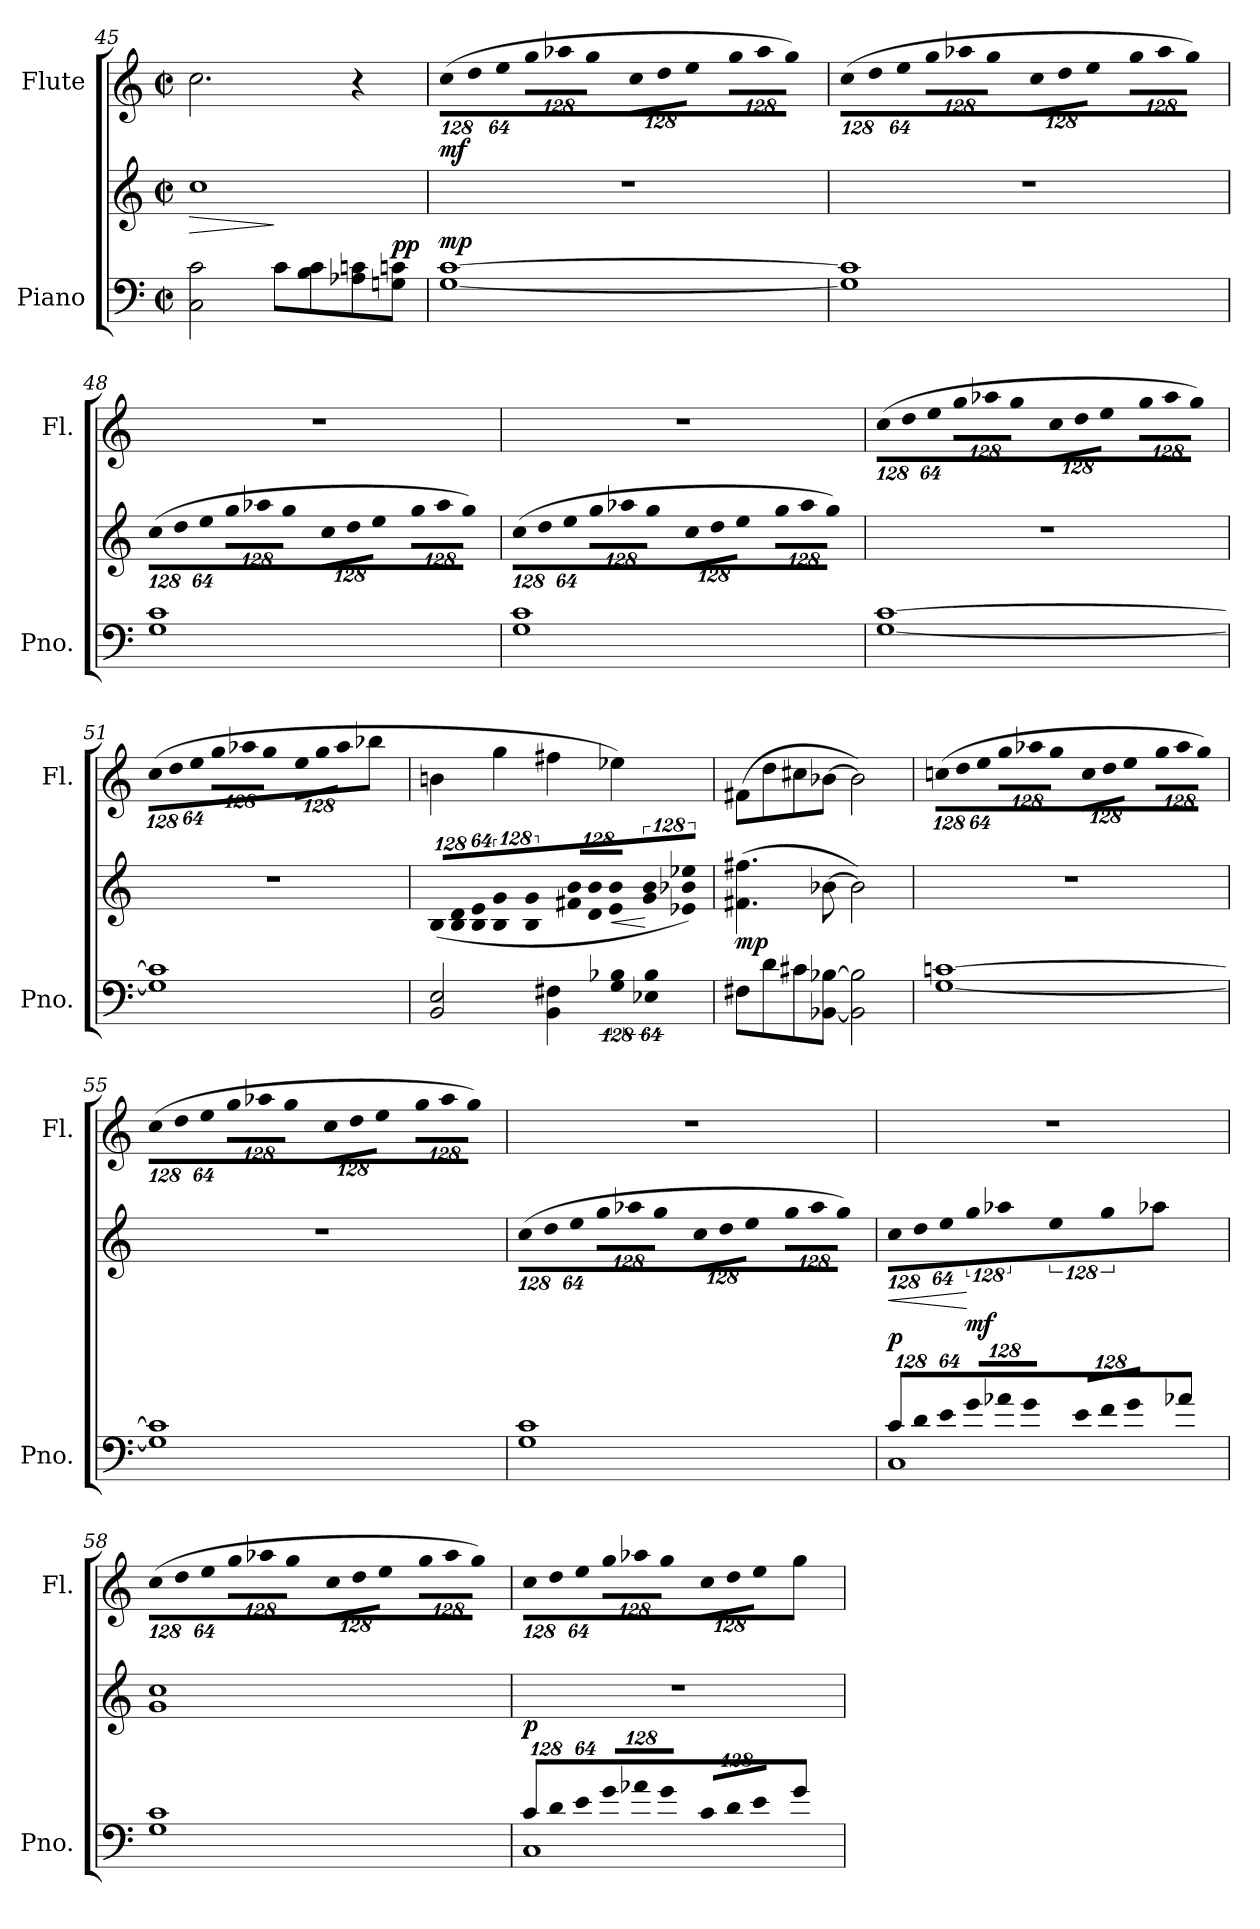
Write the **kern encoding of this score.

**kern	**kern	**dynam	**kern	**dynam
*part2	*part2	*part2	*part1	*part1
*staff3	*staff2	*staff2/3	*staff1	*staff1
*I"Piano	*	*	*I"Flute	*
*I'Pno.	*	*	*I'Fl.	*
*clefF4	*clefG2	*	*clefG2	*
*k[]	*k[]	*	*k[]	*
*C:	*C:	*	*C:	*
*M2/2	*M2/2	*	*M2/2	*
*met(c|)	*met(c|)	*	*met(c|)	*
=45	=45	=45	=45	=45
!	!	!LO:HP:b	!	!
2Ci\ 2ci	1cci	>	2.cci\	.
8ci\L	.	]	.	.
8Bi\ 8ci	.	.	.	.
8A-Xi\ 8cni	.	.	4r	.
8Gni\ 8cniJ	.	pp	.	.
=46	=46	=46	=46	=46
*	*	*	*Xbrackettup	*
*	*	*	*MM170	*
!	!	!	!LO:N:vis=8	!
[<1Gi [>1ci	1r	mp	(1024%85cci\L	mf
!	!	!	!LO:N:vis=8	!
.	.	.	1024%85ddi\	.
!	!	!	!LO:N:vis=8	!
.	.	.	512%43eei\J	.
!	!	!	!LO:N:vis=8	!
.	.	.	1024%85ggi\L	.
!	!	!	!LO:N:vis=8	!
.	.	.	1024%85aa-Xi\	.
!	!	!	!LO:N:vis=8	!
.	.	.	512%43ggi\J	.
!	!	!	!LO:N:vis=8	!
.	.	.	1024%85cci\L	.
!	!	!	!LO:N:vis=8	!
.	.	.	1024%85ddi\	.
!	!	!	!LO:N:vis=8	!
.	.	.	512%43eei\J	.
!	!	!	!LO:N:vis=8	!
.	.	.	1024%85ggi\L	.
!	!	!	!LO:N:vis=8	!
.	.	.	1024%85aa-i\	.
!	!	!	!LO:N:vis=8	!
.	.	.	512%43ggi\J)	.
!!LO:PB:g=z
=47	=47	=47	=47	=47
!	!	!	!LO:N:vis=8	!
1Gi] 1ci]	1r	.	(1024%85cci\L	.
!	!	!	!LO:N:vis=8	!
.	.	.	1024%85ddi\	.
!	!	!	!LO:N:vis=8	!
.	.	.	512%43eei\J	.
!	!	!	!LO:N:vis=8	!
.	.	.	1024%85ggi\L	.
!	!	!	!LO:N:vis=8	!
.	.	.	1024%85aa-Xi\	.
!	!	!	!LO:N:vis=8	!
.	.	.	512%43ggi\J	.
!	!	!	!LO:N:vis=8	!
.	.	.	1024%85cci\L	.
!	!	!	!LO:N:vis=8	!
.	.	.	1024%85ddi\	.
!	!	!	!LO:N:vis=8	!
.	.	.	512%43eei\J	.
!	!	!	!LO:N:vis=8	!
.	.	.	1024%85ggi\L	.
!	!	!	!LO:N:vis=8	!
.	.	.	1024%85aa-i\	.
!	!	!	!LO:N:vis=8	!
.	.	.	512%43ggi\J)	.
=48	=48	=48	=48	=48
*	*Xbrackettup	*	*	*
!	!LO:N:vis=8	!	!	!
1Gi 1ci	(1024%85cci\L	mp p	1r	.
!	!LO:N:vis=8	!	!	!
.	1024%85ddi\	.	.	.
!	!LO:N:vis=8	!	!	!
.	512%43eei\J	.	.	.
!	!LO:N:vis=8	!	!	!
.	1024%85ggi\L	.	.	.
!	!LO:N:vis=8	!	!	!
.	1024%85aa-Xi\	.	.	.
!	!LO:N:vis=8	!	!	!
.	512%43ggi\J	.	.	.
!	!LO:N:vis=8	!	!	!
.	1024%85cci\L	.	.	.
!	!LO:N:vis=8	!	!	!
.	1024%85ddi\	.	.	.
!	!LO:N:vis=8	!	!	!
.	512%43eei\J	.	.	.
!	!LO:N:vis=8	!	!	!
.	1024%85ggi\L	.	.	.
!	!LO:N:vis=8	!	!	!
.	1024%85aa-i\	.	.	.
!	!LO:N:vis=8	!	!	!
.	512%43ggi\J)	.	.	.
=49	=49	=49	=49	=49
!	!LO:N:vis=8	!	!	!
1Gi 1ci	(1024%85cci\L	.	1r	.
!	!LO:N:vis=8	!	!	!
.	1024%85ddi\	.	.	.
!	!LO:N:vis=8	!	!	!
.	512%43eei\J	.	.	.
!	!LO:N:vis=8	!	!	!
.	1024%85ggi\L	.	.	.
!	!LO:N:vis=8	!	!	!
.	1024%85aa-Xi\	.	.	.
!	!LO:N:vis=8	!	!	!
.	512%43ggi\J	.	.	.
!	!LO:N:vis=8	!	!	!
.	1024%85cci\L	.	.	.
!	!LO:N:vis=8	!	!	!
.	1024%85ddi\	.	.	.
!	!LO:N:vis=8	!	!	!
.	512%43eei\J	.	.	.
!	!LO:N:vis=8	!	!	!
.	1024%85ggi\L	.	.	.
!	!LO:N:vis=8	!	!	!
.	1024%85aa-i\	.	.	.
!	!LO:N:vis=8	!	!	!
.	512%43ggi\J)	.	.	.
!!LO:LB:g=z
=50	=50	=50	=50	=50
!	!	!	!LO:N:vis=8	!
[<1Gi [>1ci	1r	.	(1024%85cci\L	.
!	!	!	!LO:N:vis=8	!
.	.	.	1024%85ddi\	.
!	!	!	!LO:N:vis=8	!
.	.	.	512%43eei\J	.
!	!	!	!LO:N:vis=8	!
.	.	.	1024%85ggi\L	.
!	!	!	!LO:N:vis=8	!
.	.	.	1024%85aa-Xi\	.
!	!	!	!LO:N:vis=8	!
.	.	.	512%43ggi\J	.
!	!	!	!LO:N:vis=8	!
.	.	.	1024%85cci\L	.
!	!	!	!LO:N:vis=8	!
.	.	.	1024%85ddi\	.
!	!	!	!LO:N:vis=8	!
.	.	.	512%43eei\J	.
!	!	!	!LO:N:vis=8	!
.	.	.	1024%85ggi\L	.
!	!	!	!LO:N:vis=8	!
.	.	.	1024%85aa-i\	.
!	!	!	!LO:N:vis=8	!
.	.	.	512%43ggi\J)	.
=51	=51	=51	=51	=51
!	!	!	!LO:N:vis=8	!
1Gi] 1ci]	1r	.	(1024%85cci\L	.
!	!	!	!LO:N:vis=8	!
.	.	.	1024%85ddi\	.
!	!	!	!LO:N:vis=8	!
.	.	.	512%43eei\J	.
!	!	!	!LO:N:vis=8	!
.	.	.	1024%85ggi\L	.
!	!	!	!LO:N:vis=8	!
.	.	.	1024%85aa-Xi\	.
!	!	!	!LO:N:vis=8	!
.	.	.	512%43ggi\J	.
!	!	!	!LO:N:vis=8	!
.	.	.	1024%85eei\L	.
!	!	!	!LO:N:vis=8	!
.	.	.	1024%85ggi\	.
!	!	!	!LO:N:vis=8	!
.	.	.	512%43aa-i\J	.
.	.	.	4bb-Xi\	.
=52	=52	=52	=52	=52
!	!LO:N:vis=8	!	!	!
2BBi/ 2Ei	(1024%85Bi/L	.	4bni\	.
!	!LO:N:vis=8	!	!	!
.	1024%85Bi/ 1024%85di	.	.	.
!	!LO:N:vis=8	!	!	!
.	512%43Bi/ 512%43eiJ	.	.	.
*	*brackettup	*	*	*
!	!LO:N:vis=4	!	!	!
.	512%85Bi/ 512%85gi	.	4ggi\	.
!	!LO:N:vis=8	!	!	!
.	512%43Bi/ 512%43gi	.	.	.
*	*Xbrackettup	*	*	*
!	!LO:N:vis=8	!	!	!
4BBi\ 4F#Xi	1024%85f#Xi/ 1024%85biL	.	4ff#Xi\	.
!	!LO:N:vis=8	!	!	!
.	1024%85di/ 1024%85bi	.	.	.
!	!LO:N:vis=8	!	!	!
.	512%43ei/ 512%43biJ	.	.	.
!LO:N:vis=4	!	!	!	!
*	*brackettup	*	*	*
!	!LO:N:vis=4	!LO:HP:b	!	!
512%85Gi\ 512%85B-Xi	512%85gi/ 512%85bi	<	4ee-Xi\)	.
!LO:N:vis=8	!LO:N:vis=8	!	!	!
512%43E-Xi\ 512%43B-i	512%43e-Xi/ 512%43b-Xi 512%43ee-Xi)	[	.	.
=53	=53	=53	=53	=53
8F#Xi\L	(4.f#Xi\ 4.ff#Xi	mp	(8f#Xi\L	.
8di\	.	.	8ddi\	.
8c#Xi\	.	.	8cc#Xi\	.
[<8BB-Xi\ [>8B-XiJ	[>8b-Xi\	.	[>8b-Xi\J	.
2BB-i\] 2B-i]	2b-i\])	.	2b-i\])	.
!!LO:LB:g=z
=54	=54	=54	=54	=54
!	!	!	!LO:N:vis=8	!
[<1Gi [>1cni	1r	.	(1024%85ccni\L	.
!	!	!	!LO:N:vis=8	!
.	.	.	1024%85ddi\	.
!	!	!	!LO:N:vis=8	!
.	.	.	512%43eei\J	.
!	!	!	!LO:N:vis=8	!
.	.	.	1024%85ggi\L	.
!	!	!	!LO:N:vis=8	!
.	.	.	1024%85aa-Xi\	.
!	!	!	!LO:N:vis=8	!
.	.	.	512%43ggi\J	.
!	!	!	!LO:N:vis=8	!
.	.	.	1024%85cci\L	.
!	!	!	!LO:N:vis=8	!
.	.	.	1024%85ddi\	.
!	!	!	!LO:N:vis=8	!
.	.	.	512%43eei\J	.
!	!	!	!LO:N:vis=8	!
.	.	.	1024%85ggi\L	.
!	!	!	!LO:N:vis=8	!
.	.	.	1024%85aa-i\	.
!	!	!	!LO:N:vis=8	!
.	.	.	512%43ggi\J)	.
=55	=55	=55	=55	=55
!	!	!	!LO:N:vis=8	!
1Gi] 1ci]	1r	.	(1024%85cci\L	.
!	!	!	!LO:N:vis=8	!
.	.	.	1024%85ddi\	.
!	!	!	!LO:N:vis=8	!
.	.	.	512%43eei\J	.
!	!	!	!LO:N:vis=8	!
.	.	.	1024%85ggi\L	.
!	!	!	!LO:N:vis=8	!
.	.	.	1024%85aa-Xi\	.
!	!	!	!LO:N:vis=8	!
.	.	.	512%43ggi\J	.
!	!	!	!LO:N:vis=8	!
.	.	.	1024%85cci\L	.
!	!	!	!LO:N:vis=8	!
.	.	.	1024%85ddi\	.
!	!	!	!LO:N:vis=8	!
.	.	.	512%43eei\J	.
!	!	!	!LO:N:vis=8	!
.	.	.	1024%85ggi\L	.
!	!	!	!LO:N:vis=8	!
.	.	.	1024%85aa-i\	.
!	!	!	!LO:N:vis=8	!
.	.	.	512%43ggi\J)	.
=56	=56	=56	=56	=56
*	*Xbrackettup	*	*	*
!	!LO:N:vis=8	!	!	!
1Gi 1ci	(1024%85cci\L	mp p	1r	.
!	!LO:N:vis=8	!	!	!
.	1024%85ddi\	.	.	.
!	!LO:N:vis=8	!	!	!
.	512%43eei\J	.	.	.
!	!LO:N:vis=8	!	!	!
.	1024%85ggi\L	.	.	.
!	!LO:N:vis=8	!	!	!
.	1024%85aa-Xi\	.	.	.
!	!LO:N:vis=8	!	!	!
.	512%43ggi\J	.	.	.
!	!LO:N:vis=8	!	!	!
.	1024%85cci\L	.	.	.
!	!LO:N:vis=8	!	!	!
.	1024%85ddi\	.	.	.
!	!LO:N:vis=8	!	!	!
.	512%43eei\J	.	.	.
!	!LO:N:vis=8	!	!	!
.	1024%85ggi\L	.	.	.
!	!LO:N:vis=8	!	!	!
.	1024%85aa-i\	.	.	.
!	!LO:N:vis=8	!	!	!
.	512%43ggi\J)	.	.	.
!!LO:PB:g=z
=57	=57	=57	=57	=57
*Xbrackettup	*	*	*	*
!LO:N:vis=8	!LO:N:vis=8	!LO:HP:b	!	!
*^	*	*	*	*
1024%85ci/L	1Ci	1024%85cci\L	< p	1r	.
!LO:N:vis=8	!	!LO:N:vis=8	!	!	!
1024%85di/	.	1024%85ddi\	.	.	.
!LO:N:vis=8	!	!LO:N:vis=8	!	!	!
512%43ei/J	.	512%43eei\J	.	.	.
!LO:N:vis=8	!	!	!	!	!
*	*	*brackettup	*	*	*
!	!	!LO:N:vis=8	!	!	!
1024%85gi/L	.	1024%85ggi\	[ mf	.	.
!LO:N:vis=8	!	!LO:N:vis=4	!	!	!
1024%85a-Xi/	.	1024%171aa-Xi\	.	.	.
!LO:N:vis=8	!	!	!	!	!
512%43gi/J	.	.	.	.	.
!LO:N:vis=8	!	!LO:N:vis=4	!	!	!
1024%85ei/L	.	512%85eei\	.	.	.
!LO:N:vis=8	!	!	!	!	!
1024%85fi/	.	.	.	.	.
!LO:N:vis=8	!	!LO:N:vis=8	!	!	!
512%43gi/J	.	512%43ggi\	.	.	.
4a-Xi/	.	4aa-Xi\	.	.	.
*v	*v	*	*	*	*
=58	=58	=58	=58	=58
!	!	!	!LO:N:vis=8	!
1Gi 1ci	1gi 1cci	.	(1024%85cci\L	.
!	!	!	!LO:N:vis=8	!
.	.	.	1024%85ddi\	.
!	!	!	!LO:N:vis=8	!
.	.	.	512%43eei\J	.
!	!	!	!LO:N:vis=8	!
.	.	.	1024%85ggi\L	.
!	!	!	!LO:N:vis=8	!
.	.	.	1024%85aa-Xi\	.
!	!	!	!LO:N:vis=8	!
.	.	.	512%43ggi\J	.
!	!	!	!LO:N:vis=8	!
.	.	.	1024%85cci\L	.
!	!	!	!LO:N:vis=8	!
.	.	.	1024%85ddi\	.
!	!	!	!LO:N:vis=8	!
.	.	.	512%43eei\J	.
!	!	!	!LO:N:vis=8	!
.	.	.	1024%85ggi\L	.
!	!	!	!LO:N:vis=8	!
.	.	.	1024%85aa-i\	.
!	!	!	!LO:N:vis=8	!
.	.	.	512%43ggi\J)	.
=59	=59	=59	=59	=59
!LO:N:vis=8	!	!	!LO:N:vis=8	!
*^	*	*	*	*
1024%85ci/L	1Ci	1r	p	1024%85cci\L	.
!LO:N:vis=8	!	!	!	!LO:N:vis=8	!
1024%85di/	.	.	.	1024%85ddi\	.
!LO:N:vis=8	!	!	!	!LO:N:vis=8	!
512%43ei/J	.	.	.	512%43eei\J	.
!LO:N:vis=8	!	!	!	!LO:N:vis=8	!
1024%85gi/L	.	.	.	1024%85ggi\L	.
!LO:N:vis=8	!	!	!	!LO:N:vis=8	!
1024%85a-Xi/	.	.	.	1024%85aa-Xi\	.
!LO:N:vis=8	!	!	!	!LO:N:vis=8	!
512%43gi/J	.	.	.	512%43ggi\J	.
!LO:N:vis=8	!	!	!	!LO:N:vis=8	!
1024%85ci/L	.	.	.	1024%85cci\L	.
!LO:N:vis=8	!	!	!	!LO:N:vis=8	!
1024%85di/	.	.	.	1024%85ddi\	.
!LO:N:vis=8	!	!	!	!LO:N:vis=8	!
512%43ei/J	.	.	.	512%43eei\J	.
4gi/	.	.	.	4ggi\	.
*v	*v	*	*	*	*
=	=	=	=	=
*-	*-	*-	*-	*-
